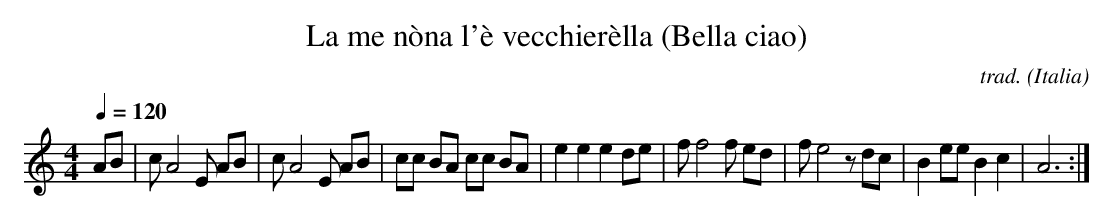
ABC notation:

X:1
T:La me nòna l'è vecchierèlla (Bella ciao)
C:trad.
O:Italia
Q:1/4=120
M:4/4
L:1/8
K:C
AB |c A4 E AB |c A4 E AB |cc BA cc BA |e2 e2 e2 de |f f4 f ed |f e4 z dc |B2 ee B2 c2 |A6 :|
